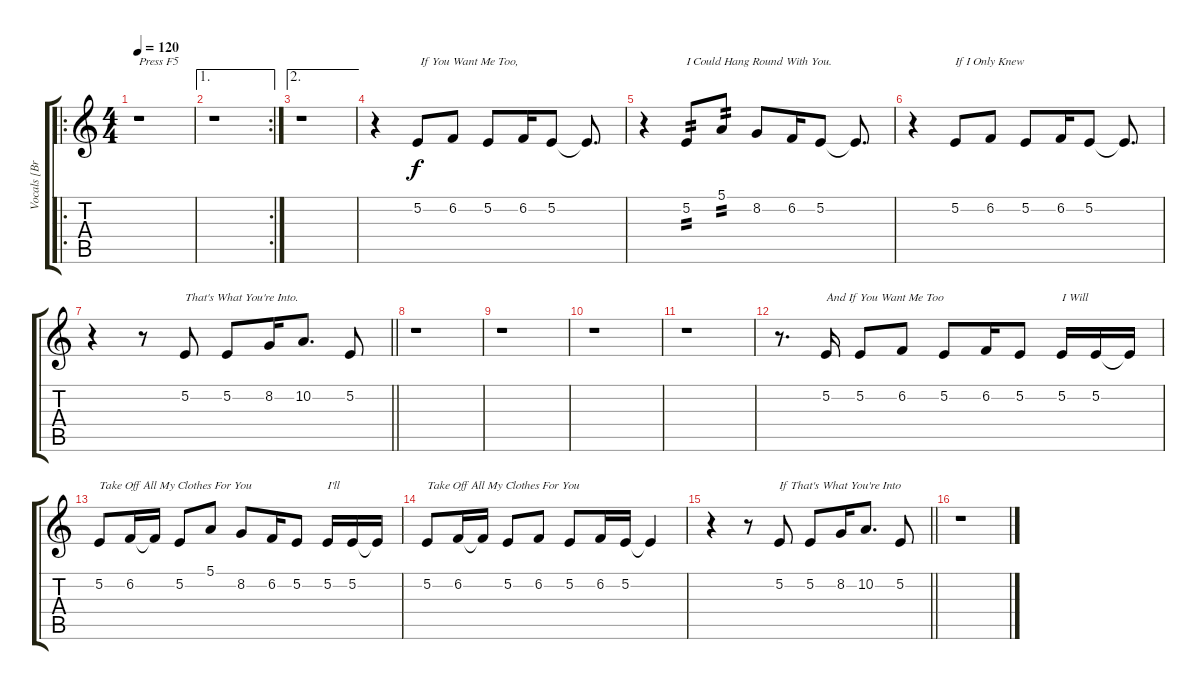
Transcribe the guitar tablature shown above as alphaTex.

\track ("Vocals [Bret]" "Vocals [Br") {instrument englishhorn}
\staff {score tabs}
\tuning (E4 B3 G3 D3 A2 E2) {hide}
\ro
\ts (4 4)
\tempo 120
\clef g2
\ks c
r.1{txt "Press F5" dy f instrument englishhorn} |
\ae 1
\rc 2
r.1 |
\ae 2
r.1 |
r.4 5.2.8{txt " If You Want Me Too, "} 6.2.8 5.2.8 6.2.16 5.2.8 5.2{t}.8{d} |
r.4 5.2.8{txt "I Could Hang Round With You. " tp 2} 5.1.8{tp 2} 8.2.8 6.2.16 5.2.8 5.2{t}.8{d} |
r.4 5.2.8{txt "If I Only Knew"} 6.2.8 5.2.8 6.2.16 5.2.8 5.2{t}.8{d} |
\barLineRight lightlight
r.4 r.8 5.2.8{txt "That's What You're Into."} 5.2.8 8.2.16 10.2.8{d} 5.2.8 |
r.1 |
r.1 |
r.1 |
r.1 |
r.8{d} 5.2.16{txt "And If You Want Me Too"} 5.2.8 6.2.8 5.2.8 6.2.16 5.2.8 5.2.16{txt "I Will "} 5.2.16 5.2{t}.16 |
5.2.8{txt "Take Off All My Clothes For You"} 6.2.16 6.2{t}.16 5.2.8 5.1.8 8.2.8 6.2.16 5.2.8 5.2.16{txt "I'll"} 5.2.16 5.2{t}.16 |
5.2.8{txt "Take Off All My Clothes For You"} 6.2.16 6.2{t}.16 5.2.8 6.2.8 5.2.8 6.2.16 5.2.16 5.2{t}.4 |
\barLineRight lightlight
r.4 r.8 5.2.8{txt "If That's What You're Into"} 5.2.8 8.2.16 10.2.8{d} 5.2.8 |
r.1
